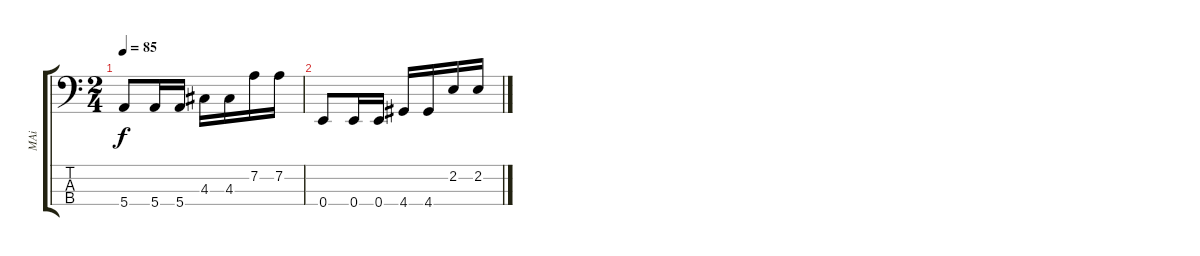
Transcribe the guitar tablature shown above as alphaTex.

\track ("MAi" "MAi") {instrument electricbassfinger}
\staff {score tabs}
\tuning (G2 D2 A1 E1) {hide}
\ts (2 4)
\tempo 85
\clef f4
\ks c
5.4.8{dy f} 5.4.16 5.4.16 4.3.16 4.3.16 7.2.16 7.2.16 |
0.4.8 0.4.16 0.4.16 4.4.16 4.4.16 2.2.16 2.2.16
